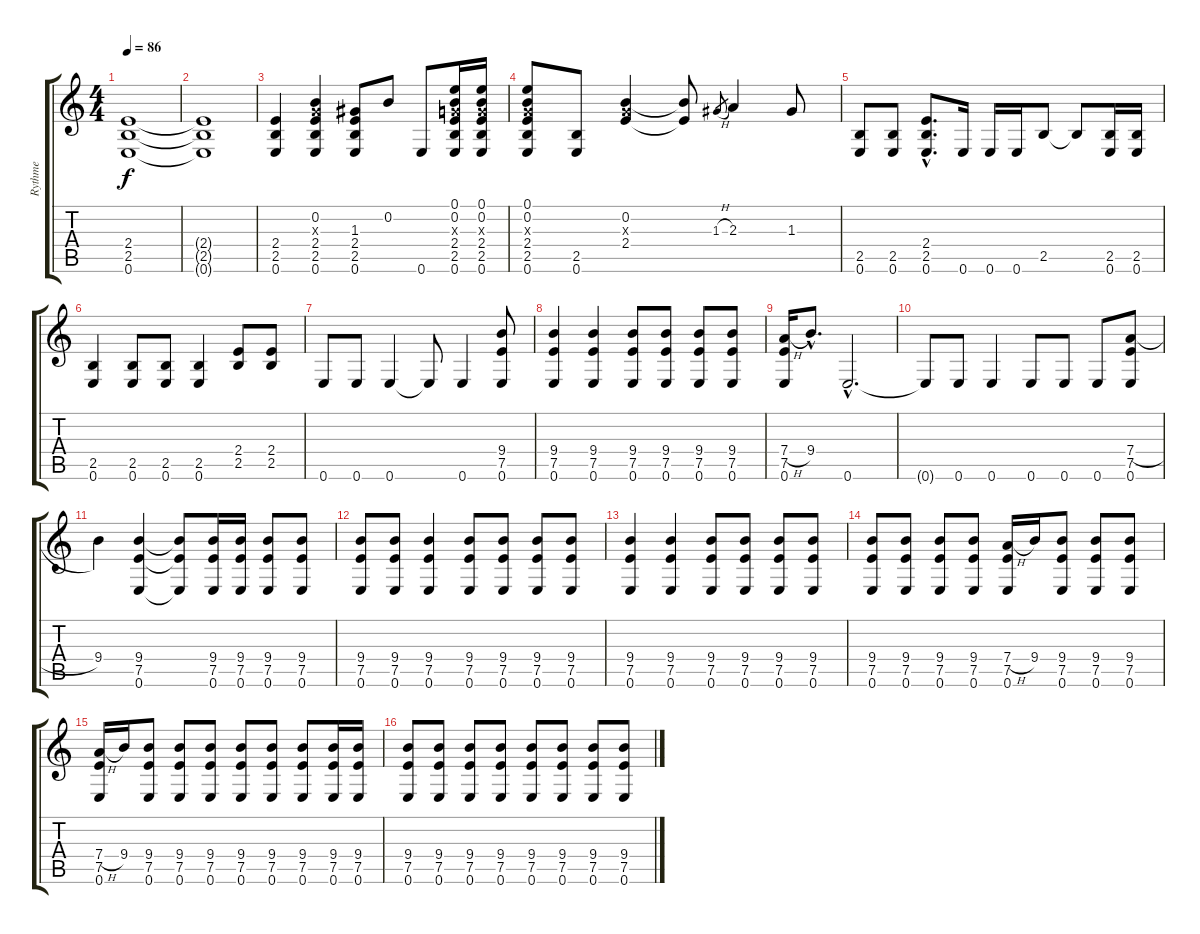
\track ("Rythme" "Rythme") {instrument electricguitarclean}
\staff {score tabs}
\tuning (E4 B3 G3 D3 A2 E2) {hide}
\ts (4 4)
\tempo 86
\clef g2
\ks c
(2.4 2.5 0.6).1{dy f} |
(2.4{t} 2.5{t} 0.6{t}).1 |
(2.4 2.5 0.6).4 (0.2 0.3{x} 2.4 2.5 0.6).4 (1.3 2.4 2.5 0.6).8 0.2.8 0.6.8 (0.1 0.2 0.3{x} 2.4 2.5 0.6).16 (0.1 0.2 0.3{x} 2.4 2.5 0.6).16 |
(0.1 0.2 0.3{x} 2.4 2.5 0.6).8 (2.5 0.6).8 (0.2 0.3{x} 2.4).4 (0.2{t} 2.4{t}).8 1.3{h}.8{gr} 2.3.4 1.3.8 |
(2.5 0.6).8 (2.5 0.6).8 (2.4{hac} 2.5{hac} 0.6{hac}).8{d} 0.6.16 0.6.16 0.6.16 2.5.8 2.5{t}.8 (2.5 0.6).16 (2.5 0.6).16 |
(2.5 0.6).4 (2.5 0.6).8 (2.5 0.6).8 (2.5 0.6).4 (2.4 2.5).8 (2.4 2.5).8 |
0.6.8 0.6.8 0.6.4 0.6{t}.8 0.6.4 (9.4 7.5 0.6).8 |
(9.4 7.5 0.6).4 (9.4 7.5 0.6).4 (9.4 7.5 0.6).8 (9.4 7.5 0.6).8 (9.4 7.5 0.6).8 (9.4 7.5 0.6).8 |
(7.4{h} 7.5 0.6).16 9.4{hac}.8{d} 0.6{hac}.2{d} |
0.6{t}.8 0.6.8 0.6.4 0.6.8 0.6.8 0.6.8 (7.4{h} 7.5 0.6).8 |
9.4.4 (9.4 7.5 0.6).4 (9.4{t} 7.5{t} 0.6{t}).8 (9.4 7.5 0.6).16 (9.4 7.5 0.6).16 (9.4 7.5 0.6).8 (9.4 7.5 0.6).8 |
(9.4 7.5 0.6).8 (9.4 7.5 0.6).8 (9.4 7.5 0.6).4 (9.4 7.5 0.6).8 (9.4 7.5 0.6).8 (9.4 7.5 0.6).8 (9.4 7.5 0.6).8 |
(9.4 7.5 0.6).4 (9.4 7.5 0.6).4 (9.4 7.5 0.6).8 (9.4 7.5 0.6).8 (9.4 7.5 0.6).8 (9.4 7.5 0.6).8 |
(9.4 7.5 0.6).8 (9.4 7.5 0.6).8 (9.4 7.5 0.6).8 (9.4 7.5 0.6).8 (7.4{h} 7.5 0.6).16 9.4.16 (9.4 7.5 0.6).8 (9.4 7.5 0.6).8 (9.4 7.5 0.6).8 |
(7.4{h} 7.5 0.6).16 9.4.16 (9.4 7.5 0.6).8 (9.4 7.5 0.6).8 (9.4 7.5 0.6).8 (9.4 7.5 0.6).8 (9.4 7.5 0.6).8 (9.4 7.5 0.6).8 (9.4 7.5 0.6).16 (9.4 7.5 0.6).16 |
(9.4 7.5 0.6).8 (9.4 7.5 0.6).8 (9.4 7.5 0.6).8 (9.4 7.5 0.6).8 (9.4 7.5 0.6).8 (9.4 7.5 0.6).8 (9.4 7.5 0.6).8 (9.4 7.5 0.6).8
